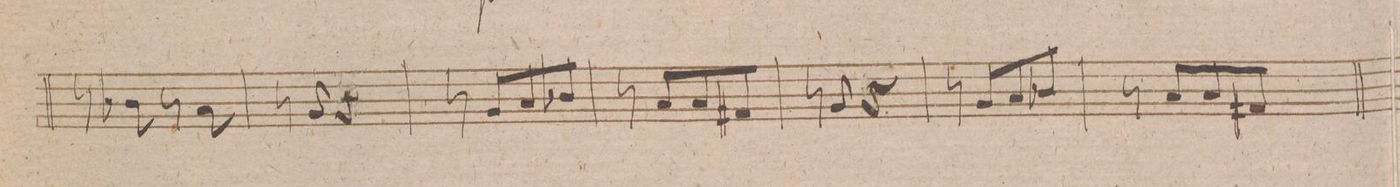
**kern	**dynam
*I"Violino 1mo	*
*clefG2	*
*k[f#]	*
*M2/4	*
8r	.
8b-X\	.
8r	.
8a\	.
=121	=121
8r	.
8g/	.
4r	.
=122	=122
8r	.
8g/L	.
8a/	.
8b-X\J	.
=123	=123
8r	.
8a/L	.
8a/	.
8f#X/J	.
=124	=124
8r	.
8g/	.
4r	.
=125	=125
8r	.
8g/L	.
8a/	.
8b-X\J	.
=126	=126
8r	.
8a/L	.
8a/	.
8f#X/J	.
=127	=127
*-	*-
